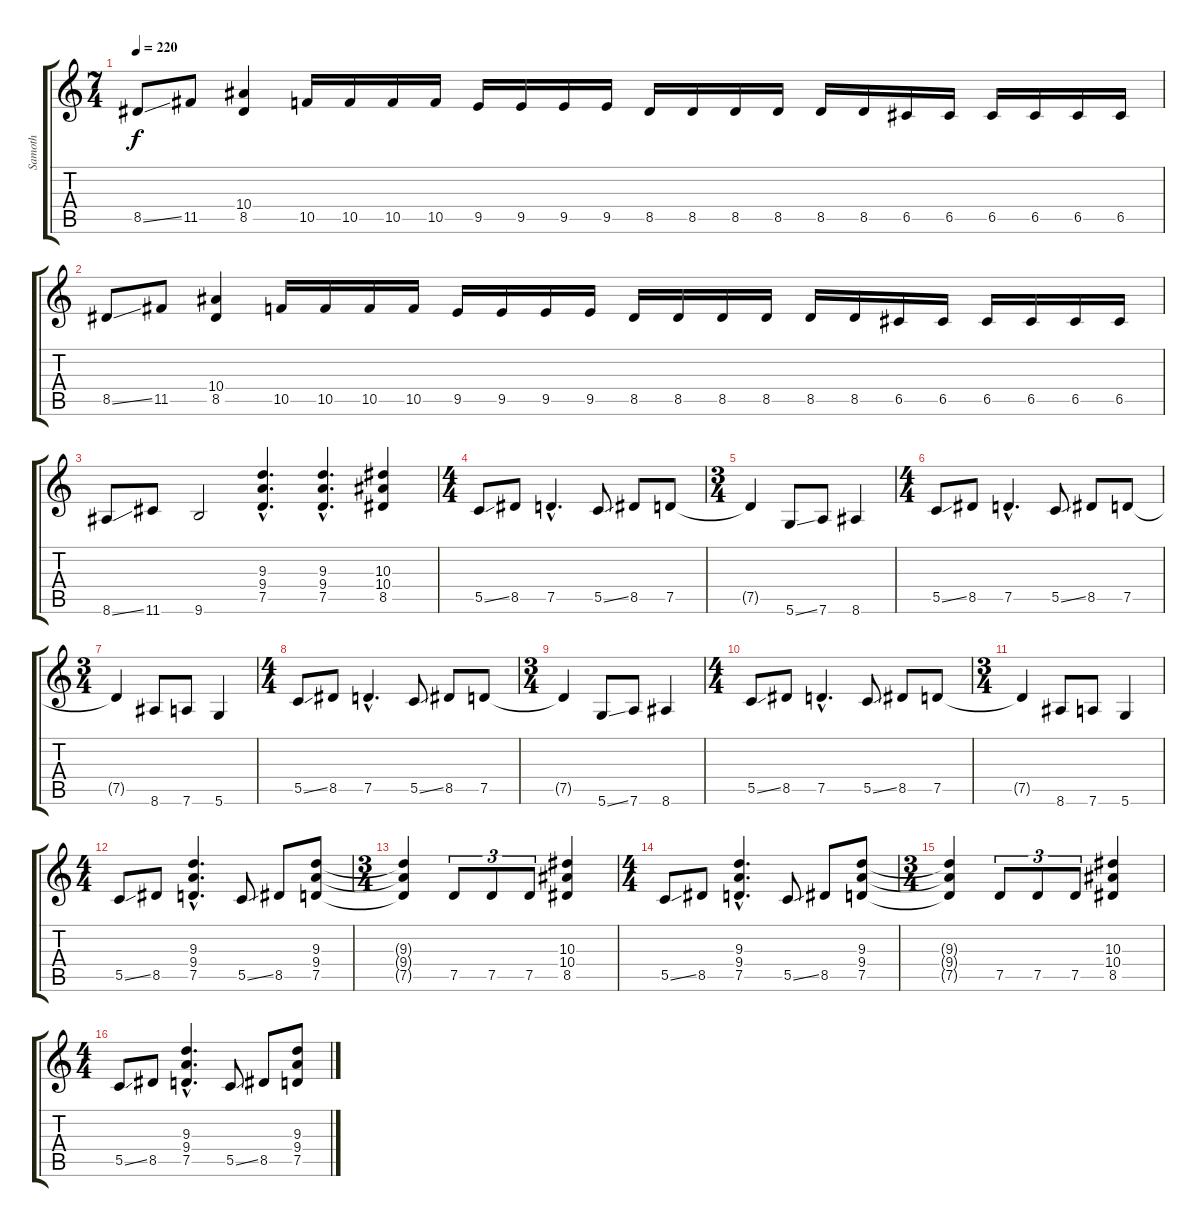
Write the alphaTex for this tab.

\track ("Samoth" "Samoth") {instrument distortionguitar}
\staff {score tabs}
\tuning (D4 A3 F3 C3 G2 D2) {hide}
\ts (7 4)
\tempo 220
\clef g2
\ks c
8.5{ss}.8{dy f} 11.5.8 (10.4 8.5).4 10.5.16 10.5.16 10.5.16 10.5.16 9.5.16 9.5.16 9.5.16 9.5.16 8.5.16 8.5.16 8.5.16 8.5.16 8.5.16 8.5.16 6.5.16 6.5.16 6.5.16 6.5.16 6.5.16 6.5.16 |
8.5{ss}.8 11.5.8 (10.4 8.5).4 10.5.16 10.5.16 10.5.16 10.5.16 9.5.16 9.5.16 9.5.16 9.5.16 8.5.16 8.5.16 8.5.16 8.5.16 8.5.16 8.5.16 6.5.16 6.5.16 6.5.16 6.5.16 6.5.16 6.5.16 |
8.6{ss}.8 11.6.8 9.6.2 (9.3{hac} 9.4{hac} 7.5{hac}).4{d} (9.3{hac} 9.4{hac} 7.5{hac}).4{d} (10.3 10.4 8.5).4 |
\ts (4 4)
5.5{ss}.8 8.5.8 7.5{hac}.4{d} 5.5{ss}.8 8.5.8 7.5.8 |
\ts (3 4)
7.5{t}.4 5.6{ss}.8 7.6.8 8.6.4 |
\ts (4 4)
5.5{ss}.8 8.5.8 7.5{hac}.4{d} 5.5{ss}.8 8.5.8 7.5.8 |
\ts (3 4)
7.5{t}.4 8.6.8 7.6.8 5.6.4 |
\ts (4 4)
5.5{ss}.8 8.5.8 7.5{hac}.4{d} 5.5{ss}.8 8.5.8 7.5.8 |
\ts (3 4)
7.5{t}.4 5.6{ss}.8 7.6.8 8.6.4 |
\ts (4 4)
5.5{ss}.8 8.5.8 7.5{hac}.4{d} 5.5{ss}.8 8.5.8 7.5.8 |
\ts (3 4)
7.5{t}.4 8.6.8 7.6.8 5.6.4 |
\ts (4 4)
5.5{ss}.8 8.5.8 (9.3{hac} 9.4{hac} 7.5{hac}).4{d} 5.5{ss}.8 8.5.8 (9.3 9.4 7.5).8 |
\ts (3 4)
(9.3{t} 9.4{t} 7.5{t}).4 7.5.8{tu (3 2)} 7.5.8{tu (3 2)} 7.5.8{tu (3 2)} (10.3 10.4 8.5).4 |
\ts (4 4)
5.5{ss}.8 8.5.8 (9.3{hac} 9.4{hac} 7.5{hac}).4{d} 5.5{ss}.8 8.5.8 (9.3 9.4 7.5).8 |
\ts (3 4)
(9.3{t} 9.4{t} 7.5{t}).4 7.5.8{tu (3 2)} 7.5.8{tu (3 2)} 7.5.8{tu (3 2)} (10.3 10.4 8.5).4 |
\ts (4 4)
5.5{ss}.8 8.5.8 (9.3{hac} 9.4{hac} 7.5{hac}).4{d} 5.5{ss}.8 8.5.8 (9.3 9.4 7.5).8
